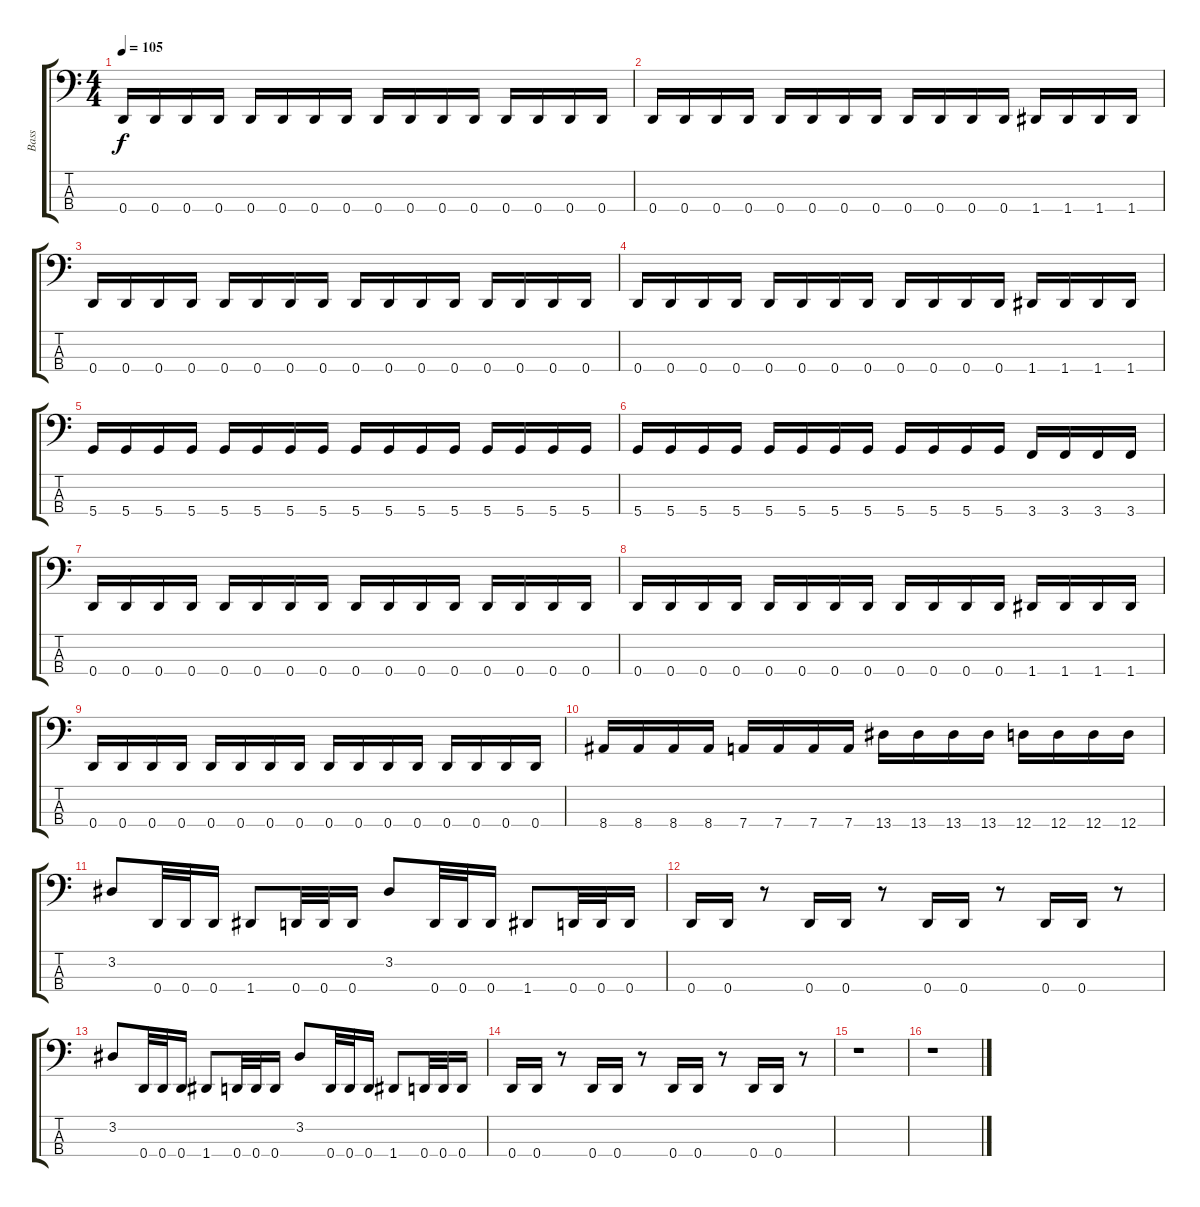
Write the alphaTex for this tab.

\track ("Bass" "Bass") {instrument electricbasspick}
\staff {score tabs}
\tuning (F2 C2 G1 D1) {hide}
\ts (4 4)
\tempo 105
\clef f4
\ks c
0.4.16{dy f} 0.4.16 0.4.16 0.4.16 0.4.16 0.4.16 0.4.16 0.4.16 0.4.16 0.4.16 0.4.16 0.4.16 0.4.16 0.4.16 0.4.16 0.4.16 |
0.4.16 0.4.16 0.4.16 0.4.16 0.4.16 0.4.16 0.4.16 0.4.16 0.4.16 0.4.16 0.4.16 0.4.16 1.4.16 1.4.16 1.4.16 1.4.16 |
0.4.16 0.4.16 0.4.16 0.4.16 0.4.16 0.4.16 0.4.16 0.4.16 0.4.16 0.4.16 0.4.16 0.4.16 0.4.16 0.4.16 0.4.16 0.4.16 |
0.4.16 0.4.16 0.4.16 0.4.16 0.4.16 0.4.16 0.4.16 0.4.16 0.4.16 0.4.16 0.4.16 0.4.16 1.4.16 1.4.16 1.4.16 1.4.16 |
5.4.16 5.4.16 5.4.16 5.4.16 5.4.16 5.4.16 5.4.16 5.4.16 5.4.16 5.4.16 5.4.16 5.4.16 5.4.16 5.4.16 5.4.16 5.4.16 |
5.4.16 5.4.16 5.4.16 5.4.16 5.4.16 5.4.16 5.4.16 5.4.16 5.4.16 5.4.16 5.4.16 5.4.16 3.4.16 3.4.16 3.4.16 3.4.16 |
0.4.16 0.4.16 0.4.16 0.4.16 0.4.16 0.4.16 0.4.16 0.4.16 0.4.16 0.4.16 0.4.16 0.4.16 0.4.16 0.4.16 0.4.16 0.4.16 |
0.4.16 0.4.16 0.4.16 0.4.16 0.4.16 0.4.16 0.4.16 0.4.16 0.4.16 0.4.16 0.4.16 0.4.16 1.4.16 1.4.16 1.4.16 1.4.16 |
0.4.16 0.4.16 0.4.16 0.4.16 0.4.16 0.4.16 0.4.16 0.4.16 0.4.16 0.4.16 0.4.16 0.4.16 0.4.16 0.4.16 0.4.16 0.4.16 |
8.4.16 8.4.16 8.4.16 8.4.16 7.4.16 7.4.16 7.4.16 7.4.16 13.4.16 13.4.16 13.4.16 13.4.16 12.4.16 12.4.16 12.4.16 12.4.16 |
3.2.8 0.4.32 0.4.32 0.4.16 1.4.8 0.4.32 0.4.32 0.4.16 3.2.8 0.4.32 0.4.32 0.4.16 1.4.8 0.4.32 0.4.32 0.4.16 |
0.4.16 0.4.16 r.8 0.4.16 0.4.16 r.8 0.4.16 0.4.16 r.8 0.4.16 0.4.16 r.8 |
3.2.8 0.4.32 0.4.32 0.4.16 1.4.8 0.4.32 0.4.32 0.4.16 3.2.8 0.4.32 0.4.32 0.4.16 1.4.8 0.4.32 0.4.32 0.4.16 |
0.4.16 0.4.16 r.8 0.4.16 0.4.16 r.8 0.4.16 0.4.16 r.8 0.4.16 0.4.16 r.8 |
r.1 |
r.1
